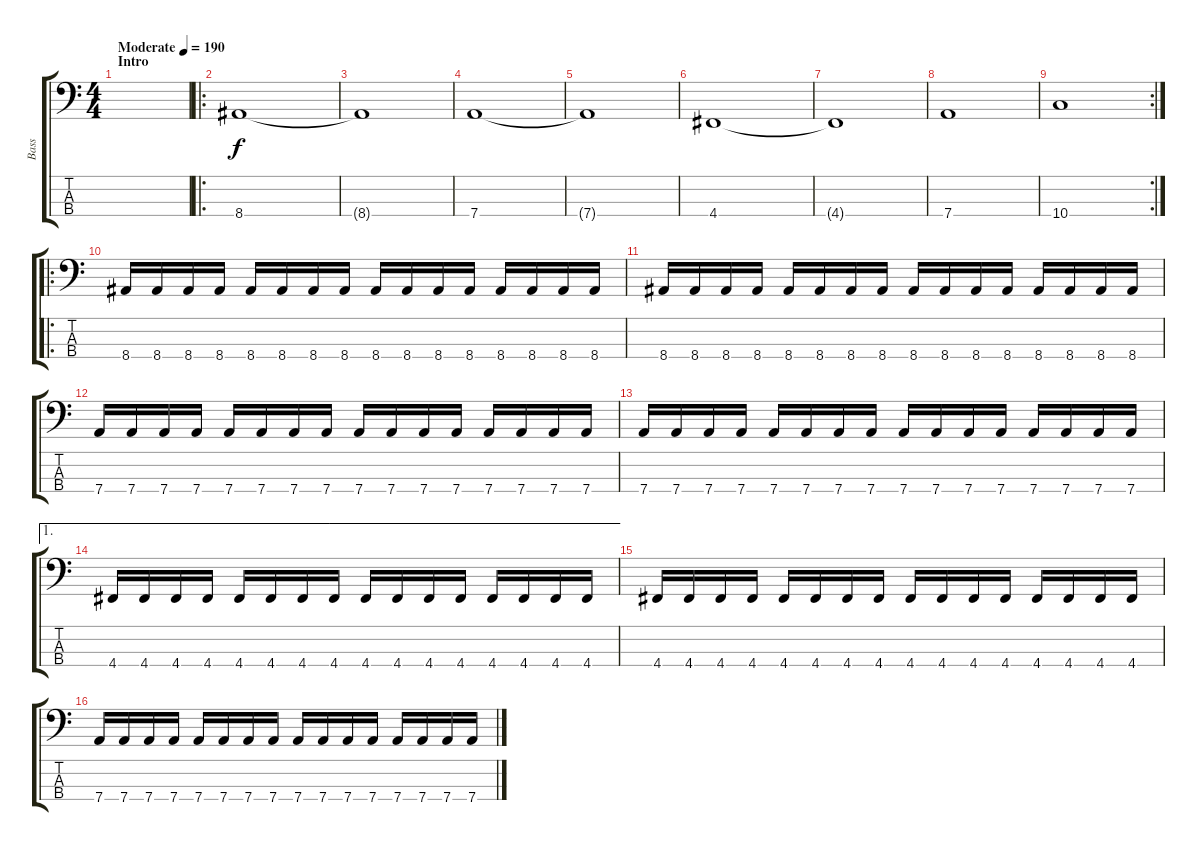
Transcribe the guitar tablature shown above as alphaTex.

\track ("Bass" "Bass") {instrument electricbassfinger}
\staff {score tabs}
\tuning (G2 D2 A1 D1) {hide}
\ts (4 4)
\section ("" "Intro")
\tempo (190 "Moderate")
\clef f4
\ks c
|
\ro
8.4.1 |
8.4{t}.1 |
7.4.1 |
7.4{t}.1 |
4.4.1 |
4.4{t}.1 |
7.4.1 |
\rc 2
10.4.1 |
\ro
8.4.16 8.4.16 8.4.16 8.4.16 8.4.16 8.4.16 8.4.16 8.4.16 8.4.16 8.4.16 8.4.16 8.4.16 8.4.16 8.4.16 8.4.16 8.4.16 |
8.4.16 8.4.16 8.4.16 8.4.16 8.4.16 8.4.16 8.4.16 8.4.16 8.4.16 8.4.16 8.4.16 8.4.16 8.4.16 8.4.16 8.4.16 8.4.16 |
7.4.16 7.4.16 7.4.16 7.4.16 7.4.16 7.4.16 7.4.16 7.4.16 7.4.16 7.4.16 7.4.16 7.4.16 7.4.16 7.4.16 7.4.16 7.4.16 |
7.4.16 7.4.16 7.4.16 7.4.16 7.4.16 7.4.16 7.4.16 7.4.16 7.4.16 7.4.16 7.4.16 7.4.16 7.4.16 7.4.16 7.4.16 7.4.16 |
\ae 1
4.4.16 4.4.16 4.4.16 4.4.16 4.4.16 4.4.16 4.4.16 4.4.16 4.4.16 4.4.16 4.4.16 4.4.16 4.4.16 4.4.16 4.4.16 4.4.16 |
4.4.16 4.4.16 4.4.16 4.4.16 4.4.16 4.4.16 4.4.16 4.4.16 4.4.16 4.4.16 4.4.16 4.4.16 4.4.16 4.4.16 4.4.16 4.4.16 |
7.4.16 7.4.16 7.4.16 7.4.16 7.4.16 7.4.16 7.4.16 7.4.16 7.4.16 7.4.16 7.4.16 7.4.16 7.4.16 7.4.16 7.4.16 7.4.16
